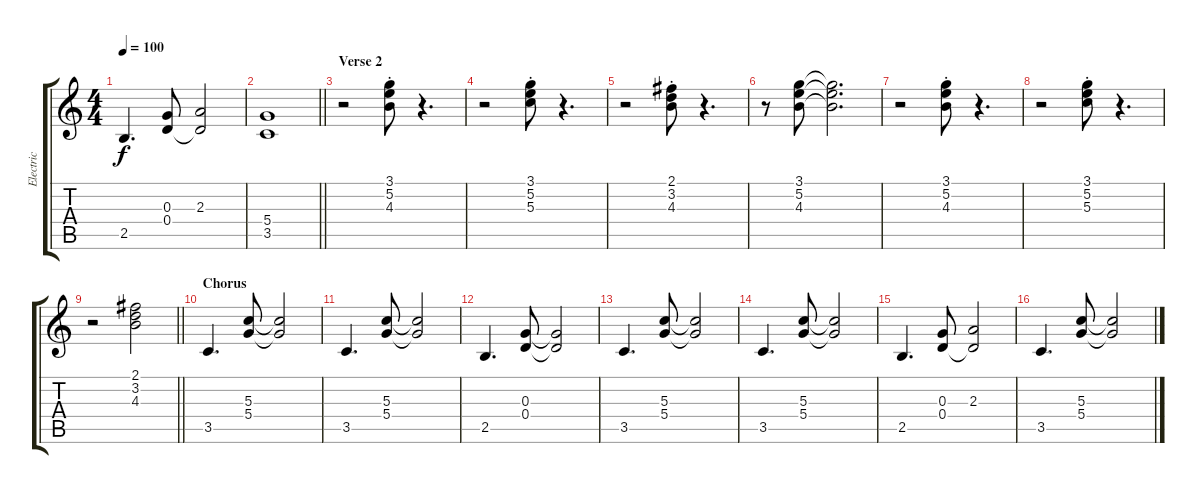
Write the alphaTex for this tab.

\track ("Electric" "Electric") {instrument overdrivenguitar}
\staff {score tabs}
\tuning (E4 B3 G3 D3 A2 E2) {hide}
\ts (4 4)
\tempo 100
\clef g2
\ks c
2.5.4{d dy f} (0.3 0.4).8 (2.3 0.4{t}).2 |
\barLineRight lightlight
(5.4 3.5).1 |
\section ("" "Verse 2")
r.2 (3.1{st} 5.2{st} 4.3{st}).8 r.4{d} |
r.2 (3.1{st} 5.2{st} 5.3{st}).8 r.4{d} |
r.2 (2.1{st} 3.2{st} 4.3{st}).8 r.4{d} |
r.8 (3.1 5.2 4.3).8 (3.1{t} 5.2{t} 4.3{t}).2{d} |
r.2 (3.1{st} 5.2{st} 4.3{st}).8 r.4{d} |
r.2 (3.1{st} 5.2{st} 5.3{st}).8 r.4{d} |
\barLineRight lightlight
r.2 (2.1 3.2 4.3).2 |
\section ("" "Chorus")
3.5.4{d} (5.3 5.4).8 (5.3{t} 5.4{t}).2 |
3.5.4{d} (5.3 5.4).8 (5.3{t} 5.4{t}).2 |
2.5.4{d} (0.3 0.4).8 (0.3{t} 0.4{t}).2 |
3.5.4{d} (5.3 5.4).8 (5.3{t} 5.4{t}).2 |
3.5.4{d} (5.3 5.4).8 (5.3{t} 5.4{t}).2 |
2.5.4{d} (0.3 0.4).8 (2.3 0.4{t}).2 |
3.5.4{d} (5.3 5.4).8 (5.3{t} 5.4{t}).2
